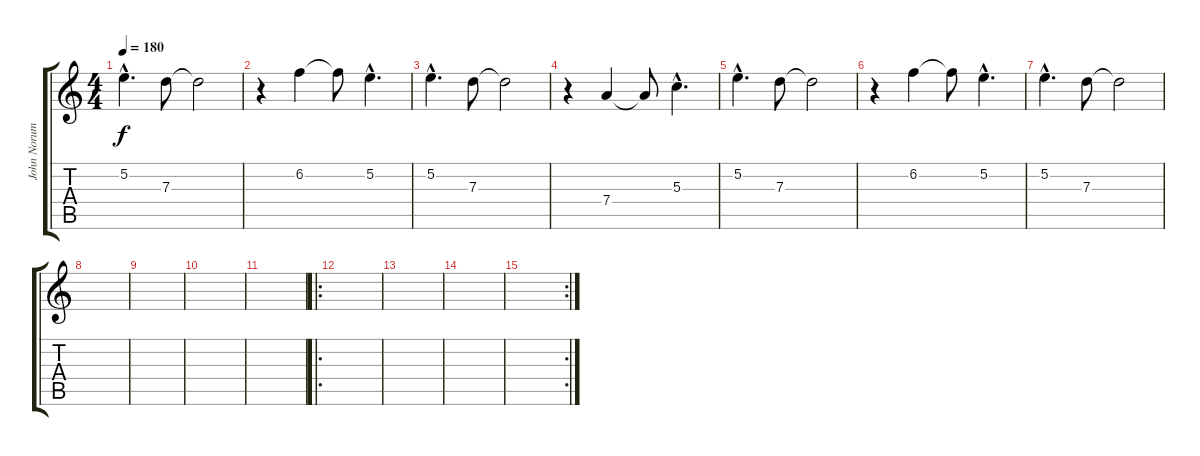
\track ("John Norum Gtr 4" "John Norum") {instrument overdrivenguitar}
\staff {score tabs}
\tuning (E4 B3 G3 D3 A2 E2) {hide}
\ts (4 4)
\tempo 180
\clef g2
\ks c
5.2{hac}.4{d dy f} 7.3.8 7.3{t}.2 |
r.4 6.2.4 6.2{t}.8 5.2{hac}.4{d} |
5.2{hac}.4{d} 7.3.8 7.3{t}.2 |
r.4 7.4.4 7.4{t}.8 5.3{hac}.4{d} |
5.2{hac}.4{d} 7.3.8 7.3{t}.2 |
r.4 6.2.4 6.2{t}.8 5.2{hac}.4{d} |
5.2{hac}.4{d} 7.3.8 7.3{t}.2 |
|
|
|
|
\ro
|
|
|
\rc 2
